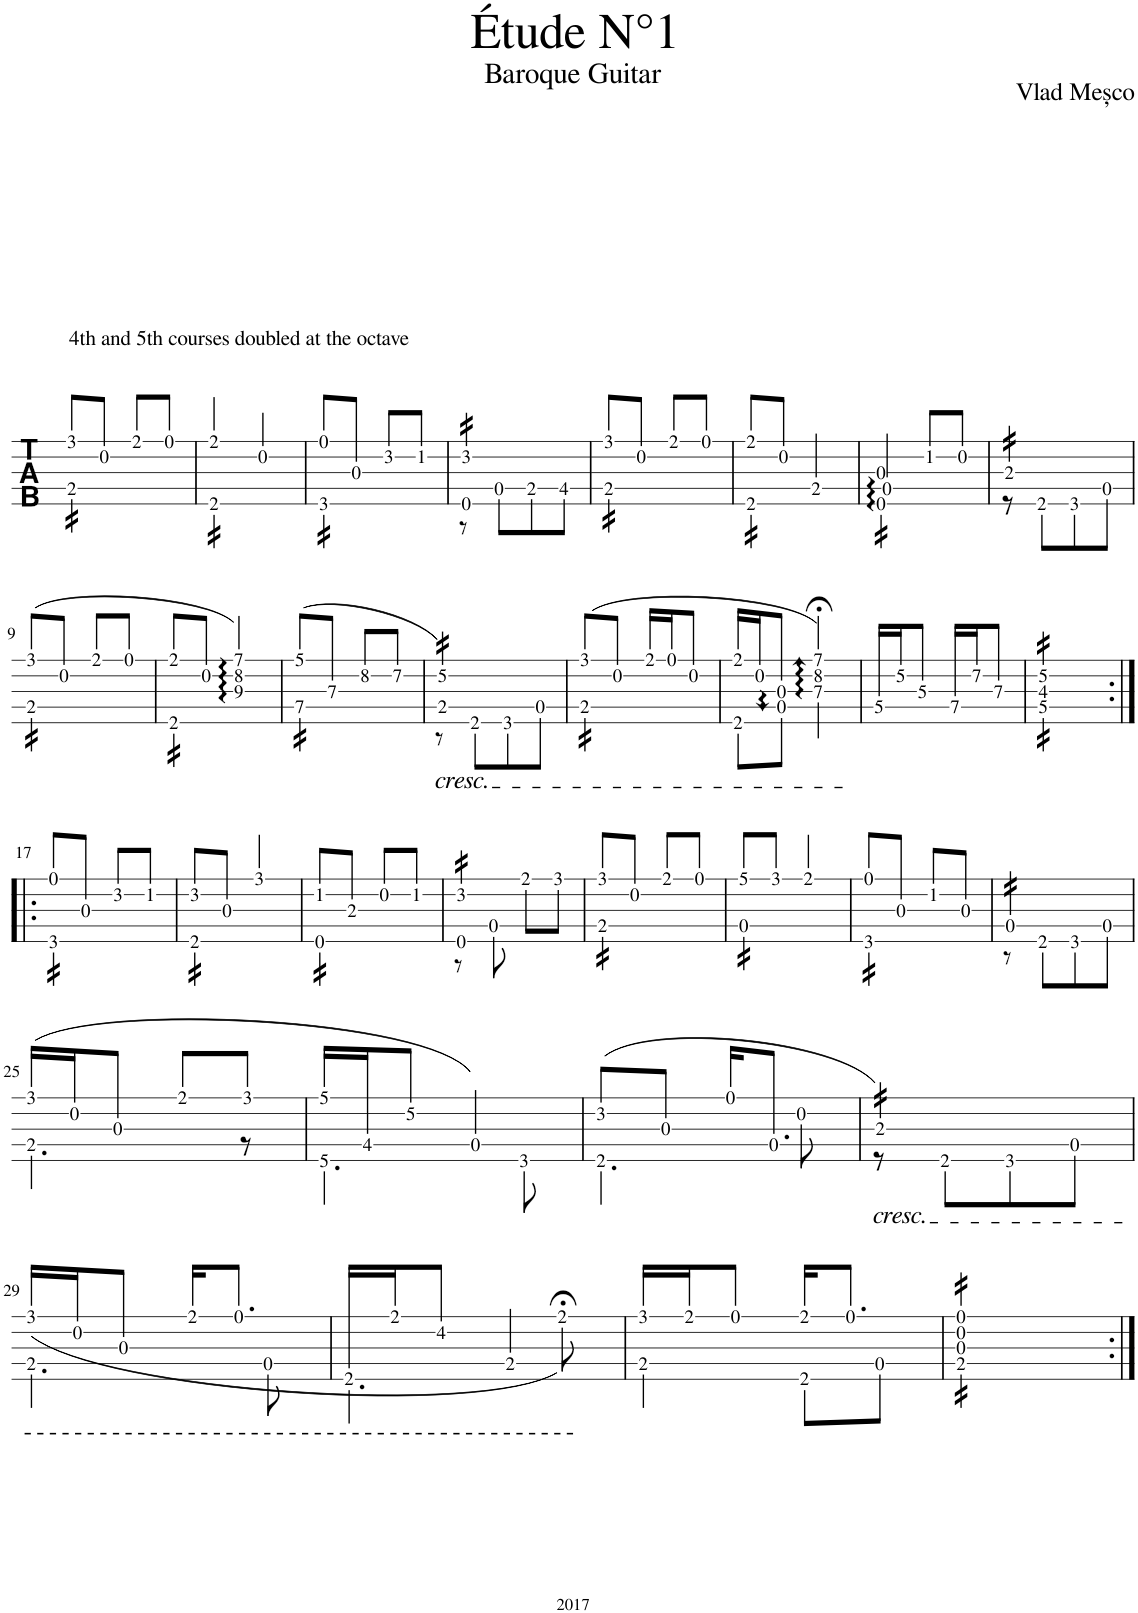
**kern
*part1
*staff1
*I"Lute
*I'Lt.
*stria5
*
*k[]
*M2/4
=1
*^
!LO:TX:a:t=4th and 5th courses doubled at the octave	!
8b-/L	2G\
8d/J	.
8a/L	.
8g/J	.
=2	=2
4a/	2D\
4d/	.
=3	=3
8g/L	2E-\
8A/J	.
8f/L	.
8e-/J	.
=4	=4
2C/ 2f/	8r
.	8F\L
.	8G\
.	8A\J
=5	=5
8b-/L	2G\
8d/J	.
8a/L	.
8g/J	.
=6	=6
8a/L	2D\
8d/J	.
4G/	.
=7	=7
4F::/	2C\ 2A\
8e-/L	.
8d/J	.
=8	=8
2B/	8r
.	8D\L
.	8E-\
.	8F\J
!!LO:LB:g=z	!!
=9	=9
(8b-/L	2G\
8d/J	.
8a/L	.
8g/J	.
=10	=10
8a/L	2D\
8d/J	.
4f#/:: 4b-/:: 4dd/::)	.
=11	=11
(8cc/L	2c<\
8e/J	.
8b-/L	.
8a/J	.
=12	=12
!LO:TX:b:i:t=cresc.	!
2G/ 2g/)	8r
.	8D\L
.	8E-\
.	8F\J
=13	=13
(8b-/L	2G\
8d/J	.
16a/LL	.
16g/J	.
8d/J	.
=14	=14
16a/LL	8D\L
16d/J	.
8A::/J	8F\J
4b-/::;< 4dd/::;<)	4e\
*v	*v
=15
16B-/LL
16g/J
8d/J
16c/LL
16a/J
8e/J
=16
*^
2c#/ 2g/	2B-\
!!LO:LB:g=z	!!
=17:|!|:	=17:|!|:
8g/L	2E-\
8A/J	.
8f/L	.
8e-/J	.
=18	=18
8f/L	2D\
8A/J	.
4b-/	.
=19	=19
8e-/L	2C\
8B/J	.
8d/L	.
8e-/J	.
=20	=20
2C/ 2f/	8r
.	8F\
.	8a\L
.	8b-\J
=21	=21
8b-/L	2G\
8d/J	.
8a/L	.
8g/J	.
=22	=22
8cc/L	2F\
8b-/J	.
4a/	.
=23	=23
8g/L	2E-\
8A/J	.
8e-/L	.
8A/J	.
=24	=24
2F/	8r
.	8D\L
.	8E-\
.	8F\J
!!LO:LB:g=z	!!
=25	=25
(16b-/LL	4.G\
16d/J	.
8A/J	.
8a/L	.
8b-/J	8r
=26	=26
16cc/LL	4.F\
16A/J	.
8g/J	.
4F/)	.
.	8E-\
=27	=27
(8f/L	4.D\
8A/J	.
16g/KL	.
8.F/J	.
.	8d\
=28	=28
!LO:TX:b:i:t=cresc.	!
2B/)	8r
.	8D\L
.	8E-\
.	8F\J
!!LO:LB:g=z	!!
=29	=29
(16b-/LL	4.G\
16d/J	.
8A/J	.
16a/KL	.
8.g/J	.
.	8F\
=30	=30
16D/LL	4.D\
16a/J	.
8f#/J	.
4G/	.
.	8a;<\)
=31	=31
16b-/LL	4G\
16a/J	.
8g/J	.
16a/KL	8D\L
8.g/J	.
.	8F\J
=32	=32
2A/ 2d/ 2g/	2G\
*v	*v
=:|!
*-
